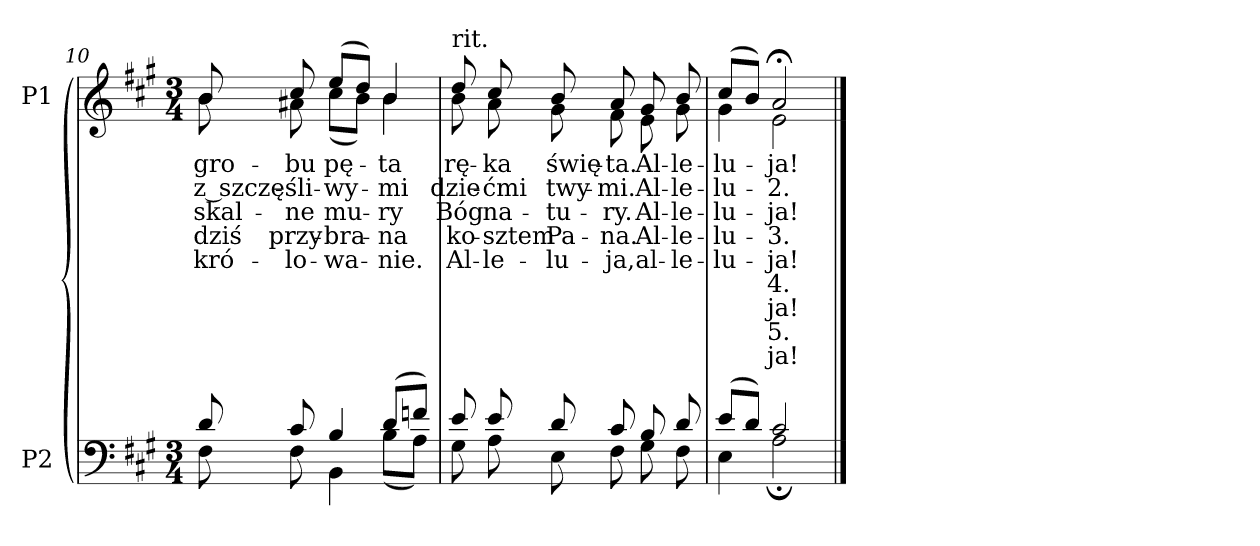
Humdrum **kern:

**kern	**kern	**text	**text	**text	**text	**text	**text	**text	**text	**text
*part2	*part1	*part1	*part1	*part1	*part1	*part1	*part1	*part1	*part1	*part1
*staff2	*staff1	*staff1	*staff1	*staff1	*staff1	*staff1	*staff1	*staff1	*staff1	*staff1
*I"P2	*I"P1	*	*	*	*	*	*	*	*	*
*clefF4	*clefG2	*	*	*	*	*	*	*	*	*
*k[f#c#g#]	*k[f#c#g#]	*	*	*	*	*	*	*	*	*
*A:	*A:	*	*	*	*	*	*	*	*	*
*M3/4	*M3/4	*	*	*	*	*	*	*	*	*
=10	=10	=10	=10	=10	=10	=10	=10	=10	=10	=10
*^	*	*	*	*	*	*	*	*	*	*
!	!	!	!LO:LY:b:color=#000000	!LO:LY:b:color=#000000	!LO:LY:b:color=#000000	!LO:LY:b:color=#000000	!LO:LY:b:color=#000000	!	!	!	!
*	*	*^	*	*	*	*	*	*	*	*	*
8di/	8F#i\	8bi/	8bi\	gro-	z szczę-	skal-	dziś	kró-	.	.	.	.
!	!	!	!	!LO:LY:b:color=#000000	!LO:LY:b:color=#000000	!LO:LY:b:color=#000000	!LO:LY:b:color=#000000	!LO:LY:b:color=#000000	!	!	!	!
8c#i/	8F#i\	8cc#i/	8a#Xi\	-bu	-śli-	-ne	przy-	-lo-	.	.	.	.
!	!	!	!	!LO:LY:b:color=#000000	!LO:LY:b:color=#000000	!LO:LY:b:color=#000000	!LO:LY:b:color=#000000	!LO:LY:b:color=#000000	!	!	!	!
4Bi/	4BBi\	(8eei/L	(8cc#i\L	pę-	-wy-	mu-	-bra-	-wa-	.	.	.	.
.	.	8ddi/J)	8bi\J)	.	.	.	.	.	.	.	.	.
!	!	!	!	!LO:LY:b:color=#000000	!LO:LY:b:color=#000000	!LO:LY:b:color=#000000	!LO:LY:b:color=#000000	!LO:LY:b:color=#000000	!	!	!	!
(8di/L	(8Bi\L	4bi/	4bi\	-ta	-mi	-ry	-na	-nie.	.	.	.	.
8fni/J)	8Ai\J)	.	.	.	.	.	.	.	.	.	.	.
=11	=11	=11	=11	=11	=11	=11	=11	=11	=11	=11	=11	=11
!	!	!LO:TX:t=rit.	!	!	!	!	!	!	!	!	!	!
!	!	!	!	!LO:LY:b:color=#000000	!LO:LY:b:color=#000000	!LO:LY:b:color=#000000	!LO:LY:b:color=#000000	!LO:LY:b:color=#000000	!	!	!	!
8ei/	8G#i\	8ddi/	8bi\	rę-	dzie-	Bóg	ko-	Al-	.	.	.	.
!	!	!	!	!LO:LY:b:color=#000000	!LO:LY:b:color=#000000	!LO:LY:b:color=#000000	!LO:LY:b:color=#000000	!LO:LY:b:color=#000000	!	!	!	!
8ei/	8Ai\	8cc#i/	8ai\	-ka	-ćmi	na-	-sztem	-le-	.	.	.	.
!	!	!	!	!LO:LY:b:color=#000000	!LO:LY:b:color=#000000	!LO:LY:b:color=#000000	!LO:LY:b:color=#000000	!LO:LY:b:color=#000000	!	!	!	!
8di/	8Ei\	8bi/	8g#i\	świę-	twy-	-tu-	Pa-	-lu-	.	.	.	.
!	!	!	!	!LO:LY:b:color=#000000	!LO:LY:b:color=#000000	!LO:LY:b:color=#000000	!LO:LY:b:color=#000000	!LO:LY:b:color=#000000	!	!	!	!
8c#i/	8F#i\	8ai/	8f#i\	-ta.	-mi.	-ry.	-na.	-ja,	.	.	.	.
!	!	!	!	!LO:LY:b:color=#000000	!LO:LY:b:color=#000000	!LO:LY:b:color=#000000	!LO:LY:b:color=#000000	!LO:LY:b:color=#000000	!	!	!	!
8Bi/	8G#i\	8g#i/	8ei\	Al-	Al-	Al-	Al-	al-	.	.	.	.
!	!	!	!	!LO:LY:b:color=#000000	!LO:LY:b:color=#000000	!LO:LY:b:color=#000000	!LO:LY:b:color=#000000	!LO:LY:b:color=#000000	!	!	!	!
8di/	8F#i\	8bi/	8g#i\	-le-	-le-	-le-	-le-	-le-	.	.	.	.
=12	=12	=12	=12	=12	=12	=12	=12	=12	=12	=12	=12	=12
!	!	!	!	!LO:LY:b:color=#000000	!LO:LY:b:color=#000000	!LO:LY:b:color=#000000	!LO:LY:b:color=#000000	!LO:LY:b:color=#000000	!	!	!	!
(8ei/L	4Ei\	(8cc#i/L	4g#i\	-lu-	-lu-	-lu-	-lu-	-lu-	.	.	.	.
8di/J)	.	8bi/J)	.	.	.	.	.	.	.	.	.	.
!	!	!	!	!LO:LY:b:color=#000000	!LO:LY:b:color=#000000	!LO:LY:b:color=#000000	!LO:LY:b:color=#000000	!LO:LY:b:color=#000000	!LO:LY:b:color=#000000	!LO:LY:b:color=#000000	!LO:LY:b:color=#000000	!LO:LY:b:color=#000000
2c#i/	2A;i\	2a;i/	2ei\	-ja!	2.	-ja!	3.	-ja!	4.	-ja!	5.	-ja!
*v	*v	*	*	*	*	*	*	*	*	*	*	*
*	*v	*v	*	*	*	*	*	*	*	*	*
==	==	==	==	==	==	==	==	==	==	==
*-	*-	*-	*-	*-	*-	*-	*-	*-	*-	*-
